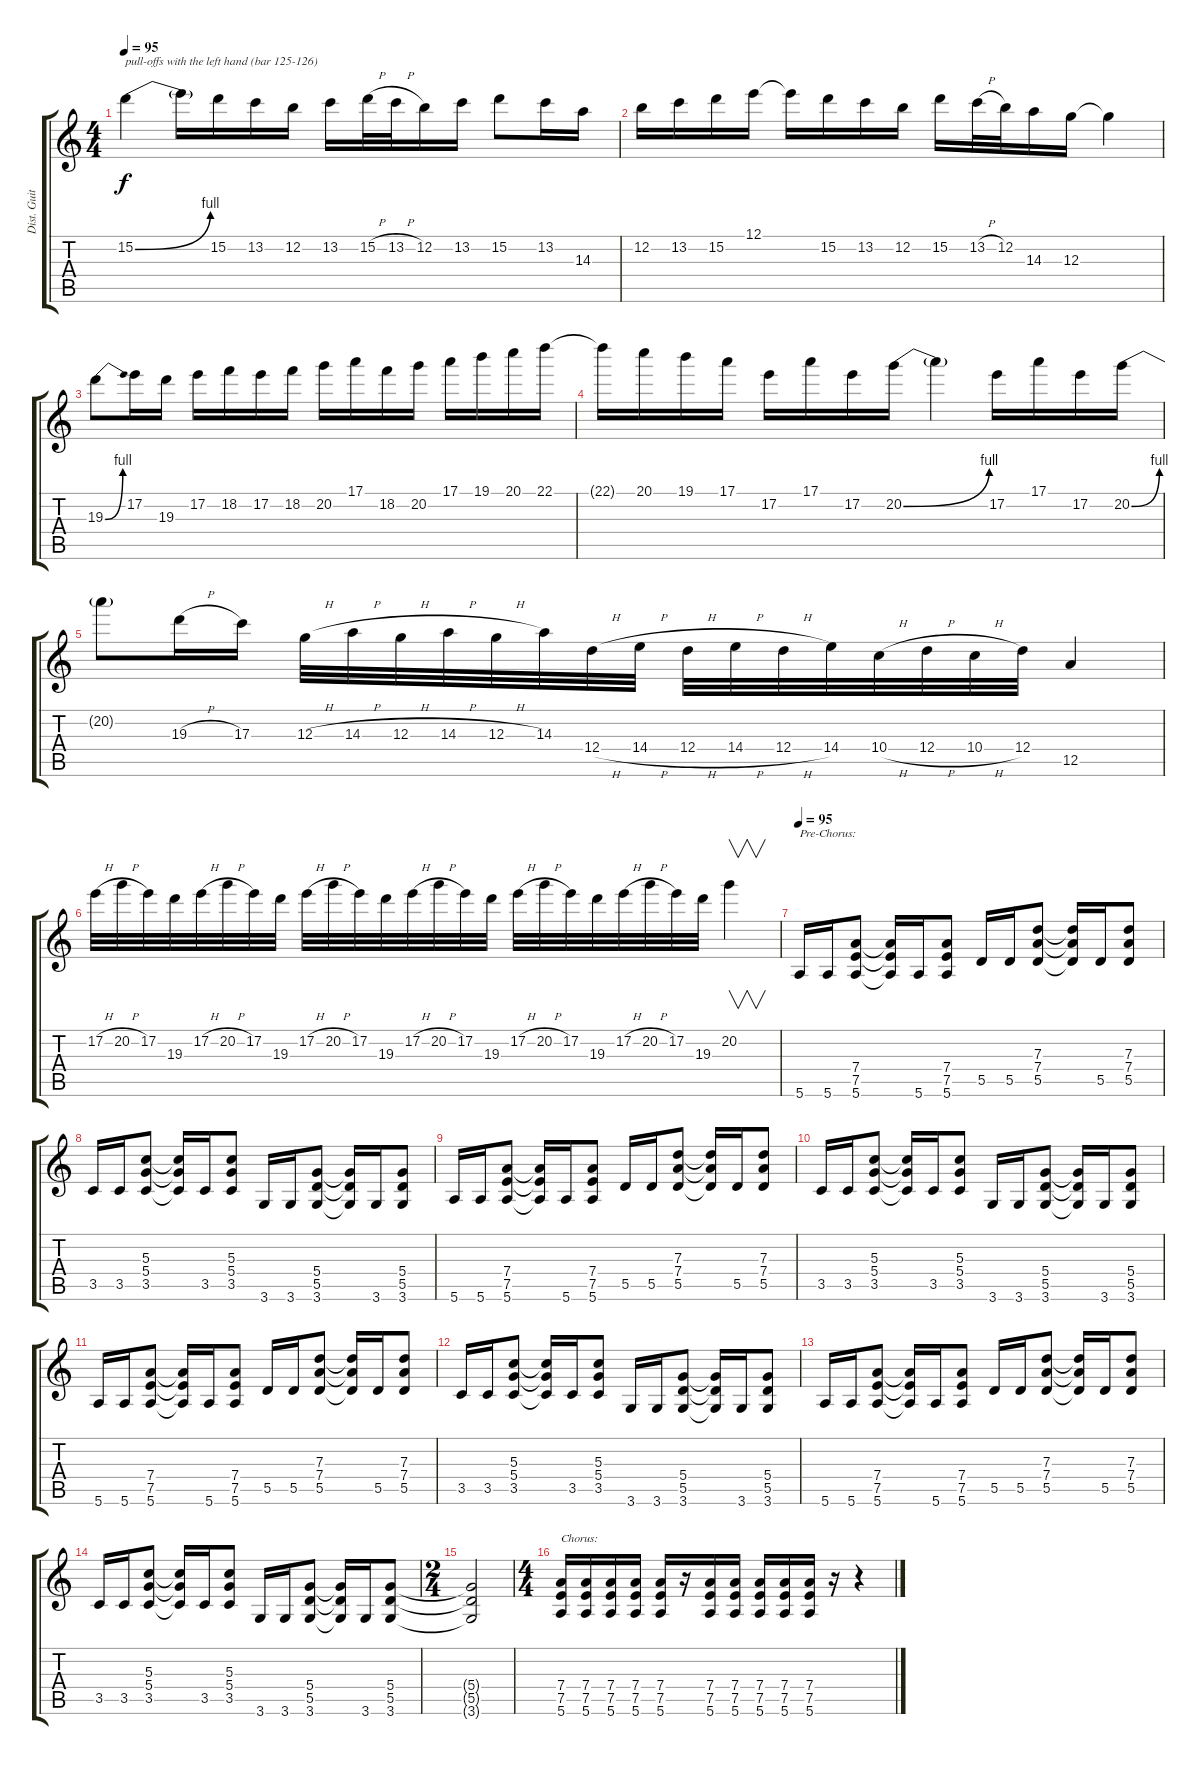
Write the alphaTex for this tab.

\track ("Dist. Guitar 1" "Dist. Guit") {instrument distortionguitar}
\staff {score tabs}
\tuning (E4 B3 G3 D3 A2 E2) {hide}
\ts (4 4)
\tempo 95
\clef g2
\ks c
15.2{be (bend 0 0 60 4)}.4{txt "pull-offs with the left hand (bar 125-126)" dy f} 15.2{t}.16 15.2.16 13.2.16 12.2.16 13.2.16 15.2{h}.32 13.2{h}.32 12.2.16 13.2.16 15.2.8 13.2.16 14.3.16 |
12.2.16 13.2.16 15.2.16 12.1.16 12.1{t}.16 15.2.16 13.2.16 12.2.16 15.2.16 13.2{h}.32 12.2.32 14.3.16 12.3.16 12.3{t}.4 |
19.3{be (bend 0 0 60 4)}.8 17.2.16 19.3.16 17.2.16 18.2.16 17.2.16 18.2.16 20.2.16 17.1.16 18.2.16 20.2.16 17.1.16 19.1.16 20.1.16 22.1.16 |
22.1{t}.16 20.1.16 19.1.16 17.1.16 17.2.16 17.1.16 17.2.16 20.2{be (bend 0 0 60 4)}.16 20.2{t}.4 17.2.16 17.1.16 17.2.16 20.2{be (bend 0 0 60 4)}.16 |
20.2{t}.8 19.3{h}.16 17.3.16 12.3{h}.32 14.3{h}.32 12.3{h}.32 14.3{h}.32 12.3{h}.32 14.3.32 12.4{h}.32 14.4{h}.32 12.4{h}.32 14.4{h}.32 12.4{h}.32 14.4.32 10.4{h}.32 12.4{h}.32 10.4{h}.32 12.4.32 12.5.4 |
17.2{h}.32 20.2{h}.32 17.2.32 19.3.32 17.2{h}.32 20.2{h}.32 17.2.32 19.3.32 17.2{h}.32 20.2{h}.32 17.2.32 19.3.32 17.2{h}.32 20.2{h}.32 17.2.32 19.3.32 17.2{h}.32 20.2{h}.32 17.2.32 19.3.32 17.2{h}.32 20.2{h}.32 17.2.32 19.3.32 20.2.4{v} |
\tempo 95
5.6.16{txt "Pre-Chorus:" volume 10 instrument distortionguitar} 5.6.16 (7.4 7.5 5.6).8 (7.4{t} 7.5{t} 5.6{t}).16 5.6.16 (7.4 7.5 5.6).8 5.5.16 5.5.16 (7.3 7.4 5.5).8 (7.3{t} 7.4{t} 5.5{t}).16 5.5.16 (7.3 7.4 5.5).8 |
3.5.16 3.5.16 (5.3 5.4 3.5).8 (5.3{t} 5.4{t} 3.5{t}).16 3.5.16 (5.3 5.4 3.5).8 3.6.16 3.6.16 (5.4 5.5 3.6).8 (5.4{t} 5.5{t} 3.6{t}).16 3.6.16 (5.4 5.5 3.6).8 |
5.6.16 5.6.16 (7.4 7.5 5.6).8 (7.4{t} 7.5{t} 5.6{t}).16 5.6.16 (7.4 7.5 5.6).8 5.5.16 5.5.16 (7.3 7.4 5.5).8 (7.3{t} 7.4{t} 5.5{t}).16 5.5.16 (7.3 7.4 5.5).8 |
3.5.16 3.5.16 (5.3 5.4 3.5).8 (5.3{t} 5.4{t} 3.5{t}).16 3.5.16 (5.3 5.4 3.5).8 3.6.16 3.6.16 (5.4 5.5 3.6).8 (5.4{t} 5.5{t} 3.6{t}).16 3.6.16 (5.4 5.5 3.6).8 |
5.6.16 5.6.16 (7.4 7.5 5.6).8 (7.4{t} 7.5{t} 5.6{t}).16 5.6.16 (7.4 7.5 5.6).8 5.5.16 5.5.16 (7.3 7.4 5.5).8 (7.3{t} 7.4{t} 5.5{t}).16 5.5.16 (7.3 7.4 5.5).8 |
3.5.16 3.5.16 (5.3 5.4 3.5).8 (5.3{t} 5.4{t} 3.5{t}).16 3.5.16 (5.3 5.4 3.5).8 3.6.16 3.6.16 (5.4 5.5 3.6).8 (5.4{t} 5.5{t} 3.6{t}).16 3.6.16 (5.4 5.5 3.6).8 |
5.6.16 5.6.16 (7.4 7.5 5.6).8 (7.4{t} 7.5{t} 5.6{t}).16 5.6.16 (7.4 7.5 5.6).8 5.5.16 5.5.16 (7.3 7.4 5.5).8 (7.3{t} 7.4{t} 5.5{t}).16 5.5.16 (7.3 7.4 5.5).8 |
3.5.16 3.5.16 (5.3 5.4 3.5).8 (5.3{t} 5.4{t} 3.5{t}).16 3.5.16 (5.3 5.4 3.5).8 3.6.16 3.6.16 (5.4 5.5 3.6).8 (5.4{t} 5.5{t} 3.6{t}).16 3.6.16 (5.4 5.5 3.6).8 |
\ts (2 4)
(5.4{t} 5.5{t} 3.6{t}).2 |
\ts (4 4)
(7.4 7.5 5.6).16{txt "Chorus:"} (7.4 7.5 5.6).16 (7.4 7.5 5.6).16 (7.4 7.5 5.6).16 (7.4 7.5 5.6).16 r.16 (7.4 7.5 5.6).16 (7.4 7.5 5.6).16 (7.4 7.5 5.6).16 (7.4 7.5 5.6).16 (7.4 7.5 5.6).16 r.16 r.4
